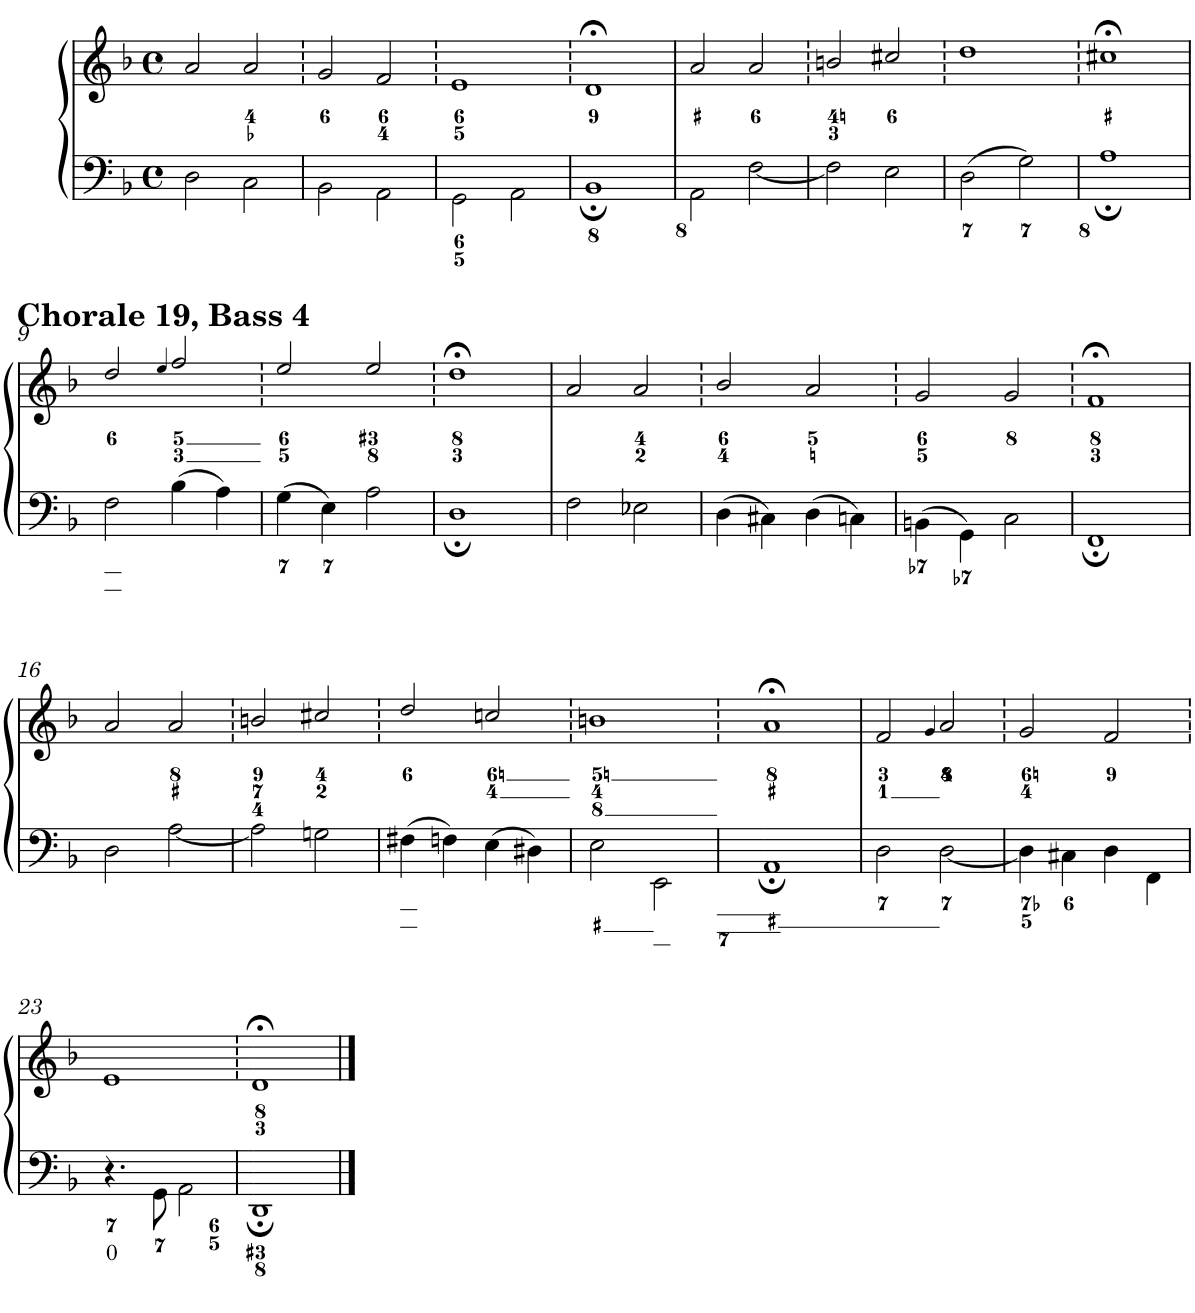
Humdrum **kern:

**kern	**text	**kern
*part1	*part1	*part1
*staff2	*staff2	*staff1
*I"Piano	*	*
*I'Pno.	*	*
*clefF4	*	*clefG2
*k[b-]	*	*k[b-]
*F:	*	*F:
*M4/4	*	*M4/4
*met(c)	*	*met(c)
=1	=1	=1
2D\	.	2a/
2C\	.	2a/
=2	=2	=2
2BB-\	.	2g/
2AA\	.	2f/
=3	=3	=3
2GG\	.	1e
2AA\	.	.
=4	=4	=4
1BB-;	.	1d;<
=5	=5	=5
2AA\	.	2a/
[<2F\	.	2a/
=6	=6	=6
2F\]	.	2bn/
2E\	.	2cc#X/
=7	=7	=7
2D\	.	1dd
2G\	.	.
=8	=8	=8
1A;	.	1cc#X;<
!!LO:LB:g=z
=9	=9	=9
2F\	.	2dd/
.	.	4qee/
4B-\	.	2ff/
4A\	.	.
=10	=10	=10
4G\	.	2ee/
4E\	.	.
2A\	.	2ee/
=11	=11	=11
1D;	.	1dd;<
=12	=12	=12
2F\	.	2a/
2E-X\	.	2a/
=13	=13	=13
4D\	.	2b-/
4C#X\	.	.
4D\	.	2a/
4Cn\	.	.
=14	=14	=14
4BBn\	.	2g/
4GG\	.	.
2C\	.	2g/
=15	=15	=15
1FF;	.	1f;<
!!LO:LB:g=z
=16	=16	=16
2D\	.	2a/
[<2A\	.	2a/
=17	=17	=17
2A\]	.	2bn/
2Gn\	.	2cc#X/
=18	=18	=18
4F#X\	.	2dd/
4Fn\	.	.
4E\	.	2ccn/
4D#X\	.	.
=19	=19	=19
2E\	.	1bn
2EE\	.	.
=20	=20	=20
1AA;	.	1a;<
=21	=21	=21
2D\	.	2f/
.	.	4qg/
[<2D\	.	2a/
=22	=22	=22
4D\]	.	2g/
4C#X\	.	.
4D\	.	2f/
4FF\	.	.
!!LO:LB:g=z
=23	=23	=23
!	!LO:LY:b	!
4.r	0	1e
8GG\	.	.
2AA\	.	.
=24	=24	=24
1DD;	.	1d;<
==	==	==
*-	*-	*-
